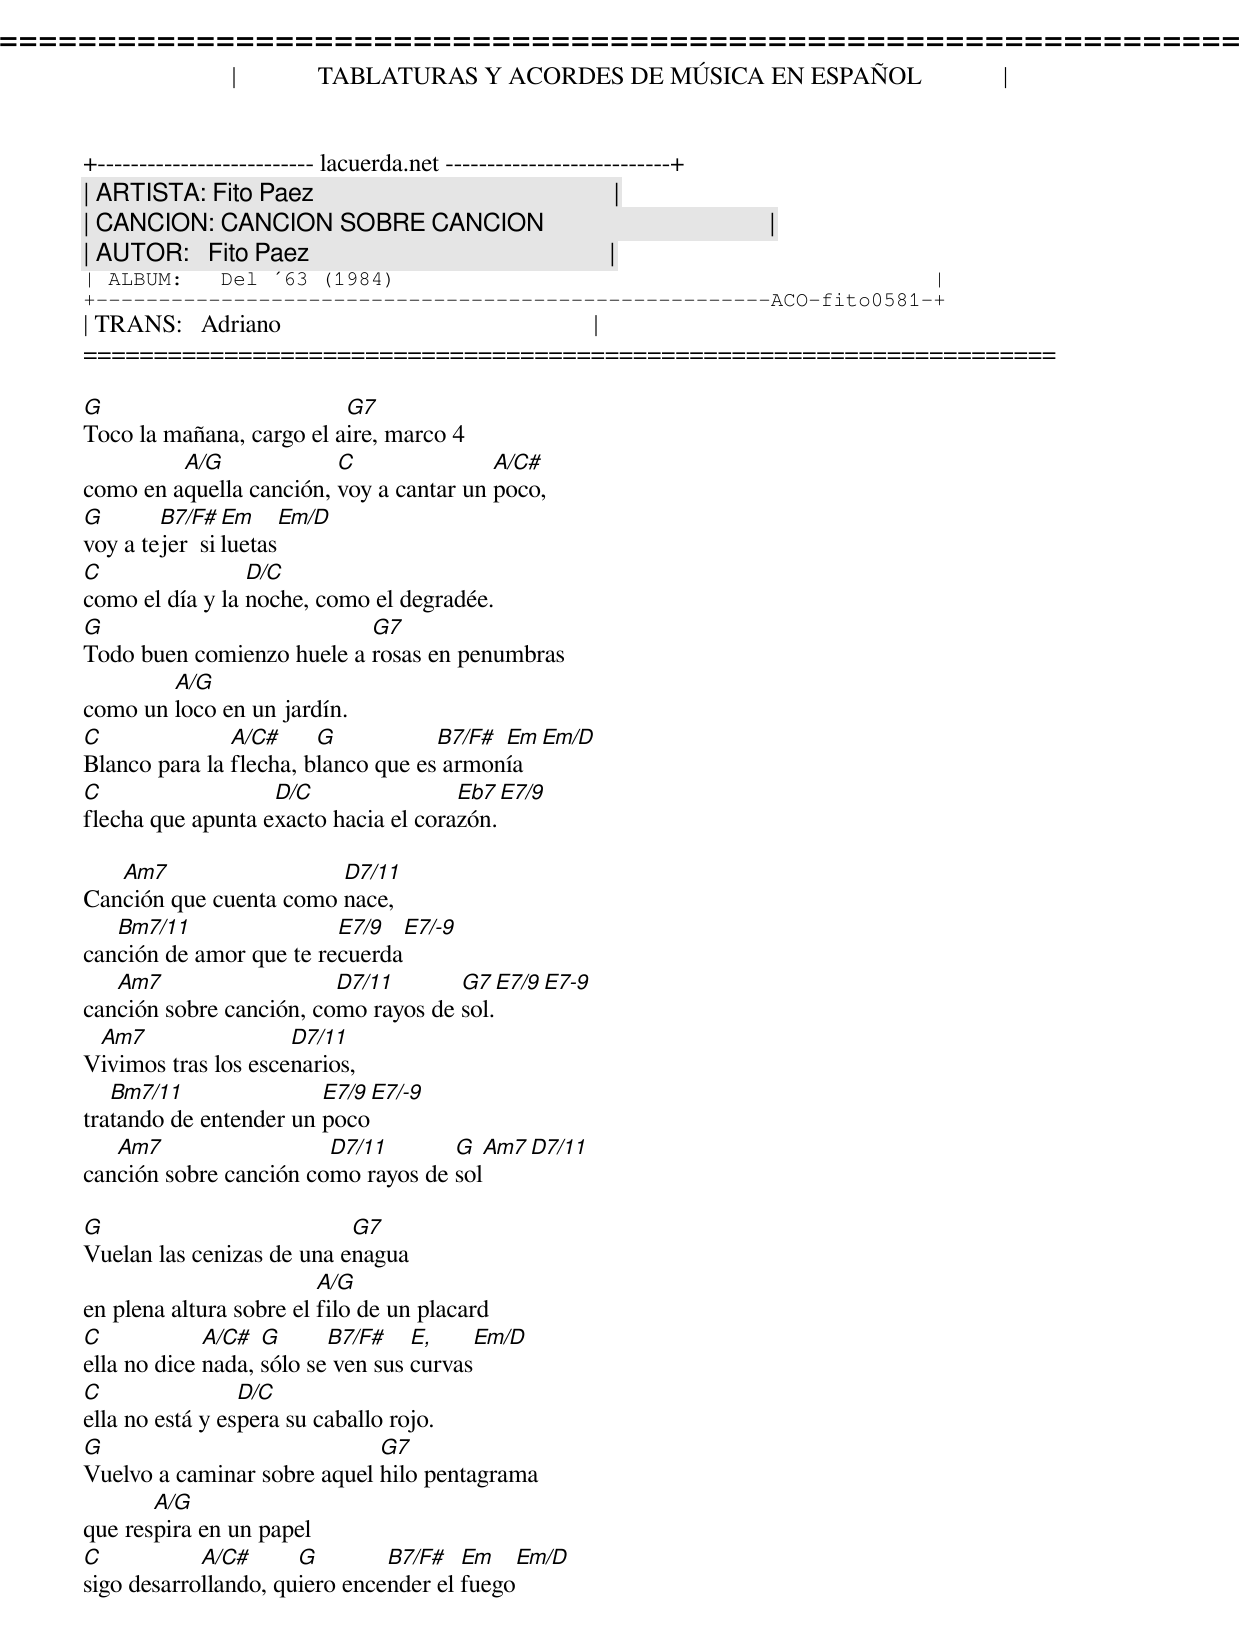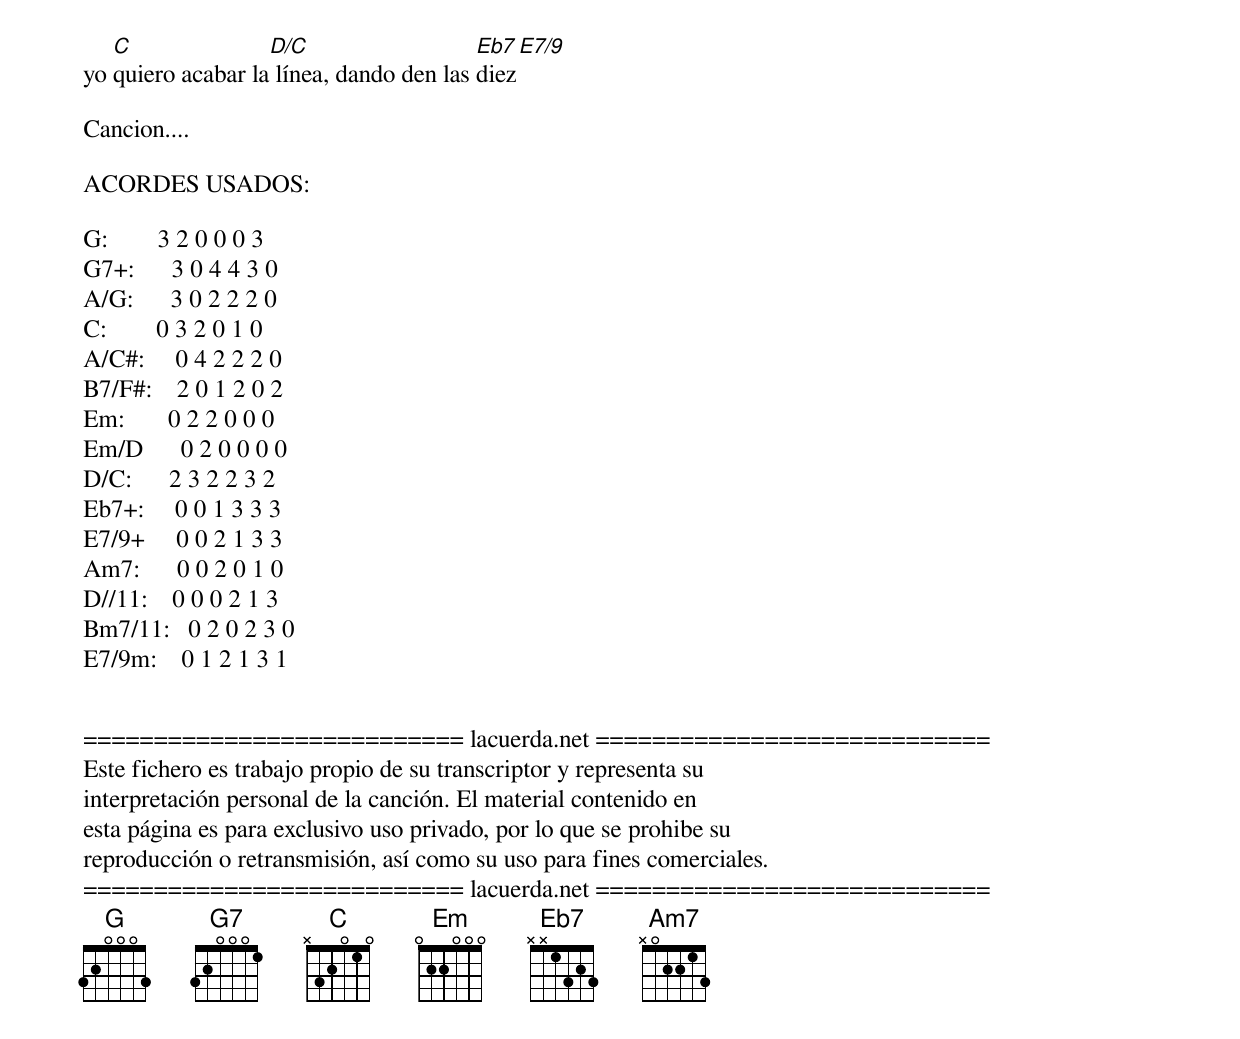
=====================================================================
|             TABLATURAS Y ACORDES DE MÚSICA EN ESPAÑOL             |
+-------------------------- lacuerda.net ---------------------------+
| ARTISTA: Fito Paez                                                |
| CANCION: CANCION SOBRE CANCION                                    |
| AUTOR:   Fito Paez                                                |
| ALBUM:   Del ´63 (1984)                                           |
+------------------------------------------------------ACO-fito0581-+
| TRANS:   Adriano                                                  |
=====================================================================

G                         G7
Toco la mañana, cargo el aire, marco 4
         A/G             C               A/C#
como en aquella canción, voy a cantar un poco,
G       B7/F#  Em      Em/D
voy a tejer  siluetas
C                D/C
como el día y la noche, como el degradée.
G                          G7
Todo buen comienzo huele a rosas en penumbras
        A/G
como un loco en un jardín.
C              A/C#     G           B7/F# Em  Em/D
Blanco para la flecha, blanco que es armonía
C                  D/C                Eb7   E7/9
flecha que apunta exacto hacia el corazón.

   Am7                  D7/11
Canción que cuenta como nace,
   Bm7/11                E7/9    E7/-9
canción de amor que te recuerda
   Am7                   D7/11       G7   E7/9   E7-9
canción sobre canción, como rayos de sol.
 Am7                 D7/11
Vivimos tras los escenarios,
   Bm7/11               E7/9   E7/-9
tratando de entender un poco
   Am7                  D7/11       G   Am7  D7/11
canción sobre canción como rayos de sol

G                          G7
Vuelan las cenizas de una enagua
                         A/G
en plena altura sobre el filo de un placard
C            A/C#  G      B7/F#    E,     Em/D
ella no dice nada, sólo se ven sus curvas
C                D/C
ella no está y espera su caballo rojo.
G                            G7
Vuelvo a caminar sobre aquel hilo pentagrama
       A/G
que respira en un papel
C           A/C#      G        B7/F#   Em     Em/D
sigo desarrollando, quiero encender el fuego
   C               D/C                   Eb7   E7/9
yo quiero acabar la línea, dando den las diez

Cancion....

ACORDES USADOS:

G:        3 2 0 0 0 3
G7+:      3 0 4 4 3 0
A/G:      3 0 2 2 2 0
C:        0 3 2 0 1 0
A/C#:     0 4 2 2 2 0
B7/F#:    2 0 1 2 0 2
Em:       0 2 2 0 0 0
Em/D      0 2 0 0 0 0
D/C:      2 3 2 2 3 2
Eb7+:     0 0 1 3 3 3
E7/9+     0 0 2 1 3 3
Am7:      0 0 2 0 1 0
D//11:    0 0 0 2 1 3
Bm7/11:   0 2 0 2 3 0
E7/9m:    0 1 2 1 3 1


=========================== lacuerda.net ============================
Este fichero es trabajo propio de su transcriptor y representa su
interpretación personal de la canción. El material contenido en
esta página es para exclusivo uso privado, por lo que se prohibe su
reproducción o retransmisión, así como su uso para fines comerciales.
=========================== lacuerda.net ============================
